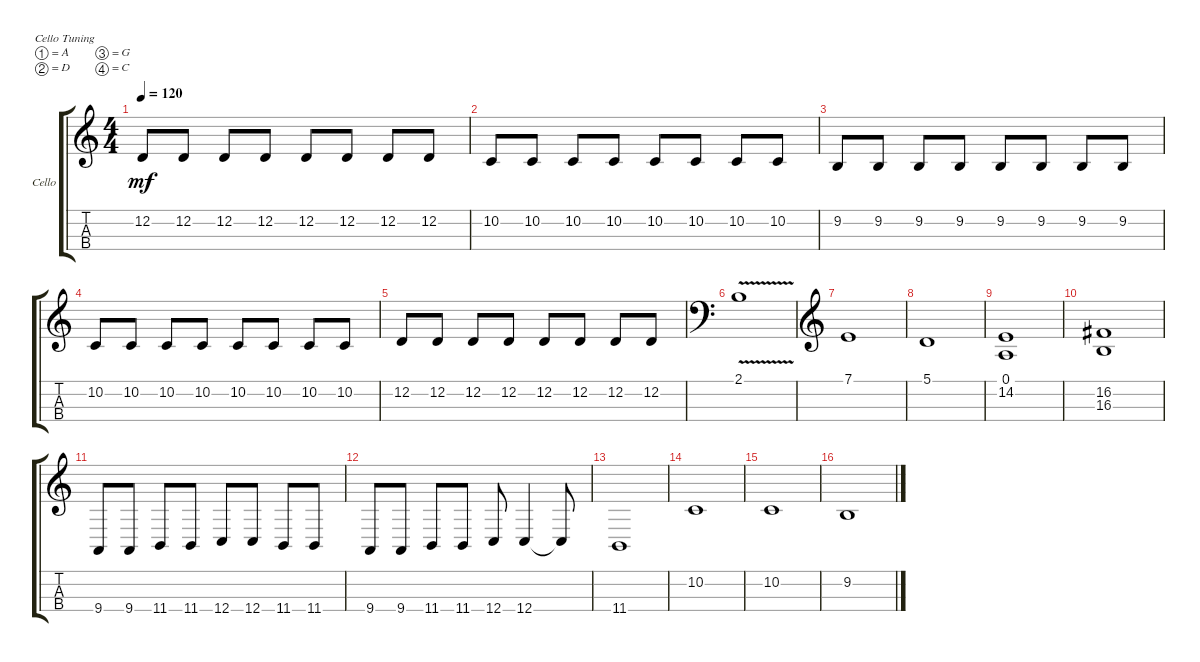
\defaultSystemsLayout 4
\bracketExtendMode groupsimilarinstruments
\firstSystemTrackNameOrientation horizontal
\otherSystemsTrackNameOrientation horizontal
\track ("Cello" "Cello") {mute instrument cello}
\staff {score tabs}
\tuning (A3 D3 G2 C2)
\ts (4 4)
\tempo 120
\clef g2
\scale
0.333333
\ks c
12.2.8{dy mf} 12.2.8 12.2.8 12.2.8 12.2.8 12.2.8 12.2.8 12.2.8 |
\scale
0.333333 10.2.8 10.2.8 10.2.8 10.2.8 10.2.8 10.2.8 10.2.8 10.2.8 |
\scale
0.333333 9.2.8 9.2.8 9.2.8 9.2.8 9.2.8 9.2.8 9.2.8 9.2.8 |
\scale
0.333333 10.2.8 10.2.8 10.2.8 10.2.8 10.2.8 10.2.8 10.2.8 10.2.8 |
\scale
0.333333 12.2.8 12.2.8 12.2.8 12.2.8 12.2.8 12.2.8 12.2.8 12.2.8 |
\clef f4
\scale
0.333333 2.1{v}.1 |
\clef g2
\scale
0.333333 7.1.1 |
\scale
0.333333 5.1.1 |
\scale
0.333333 (0.1 14.2).1 |
\scale
0.333333 (16.3 16.2).1 |
\scale
0.333333 9.4.8 9.4.8 11.4.8 11.4.8 12.4.8 12.4.8 11.4.8 11.4.8 |
\scale
0.333333 9.4.8 9.4.8 11.4.8 11.4.8 12.4.8 12.4.4 12.4{t}.8 |
\scale
0.333333 11.4.1 |
\scale
0.333333 10.2.1 |
\scale
0.333333 10.2.1 |
\scale
0.333333 9.2.1
